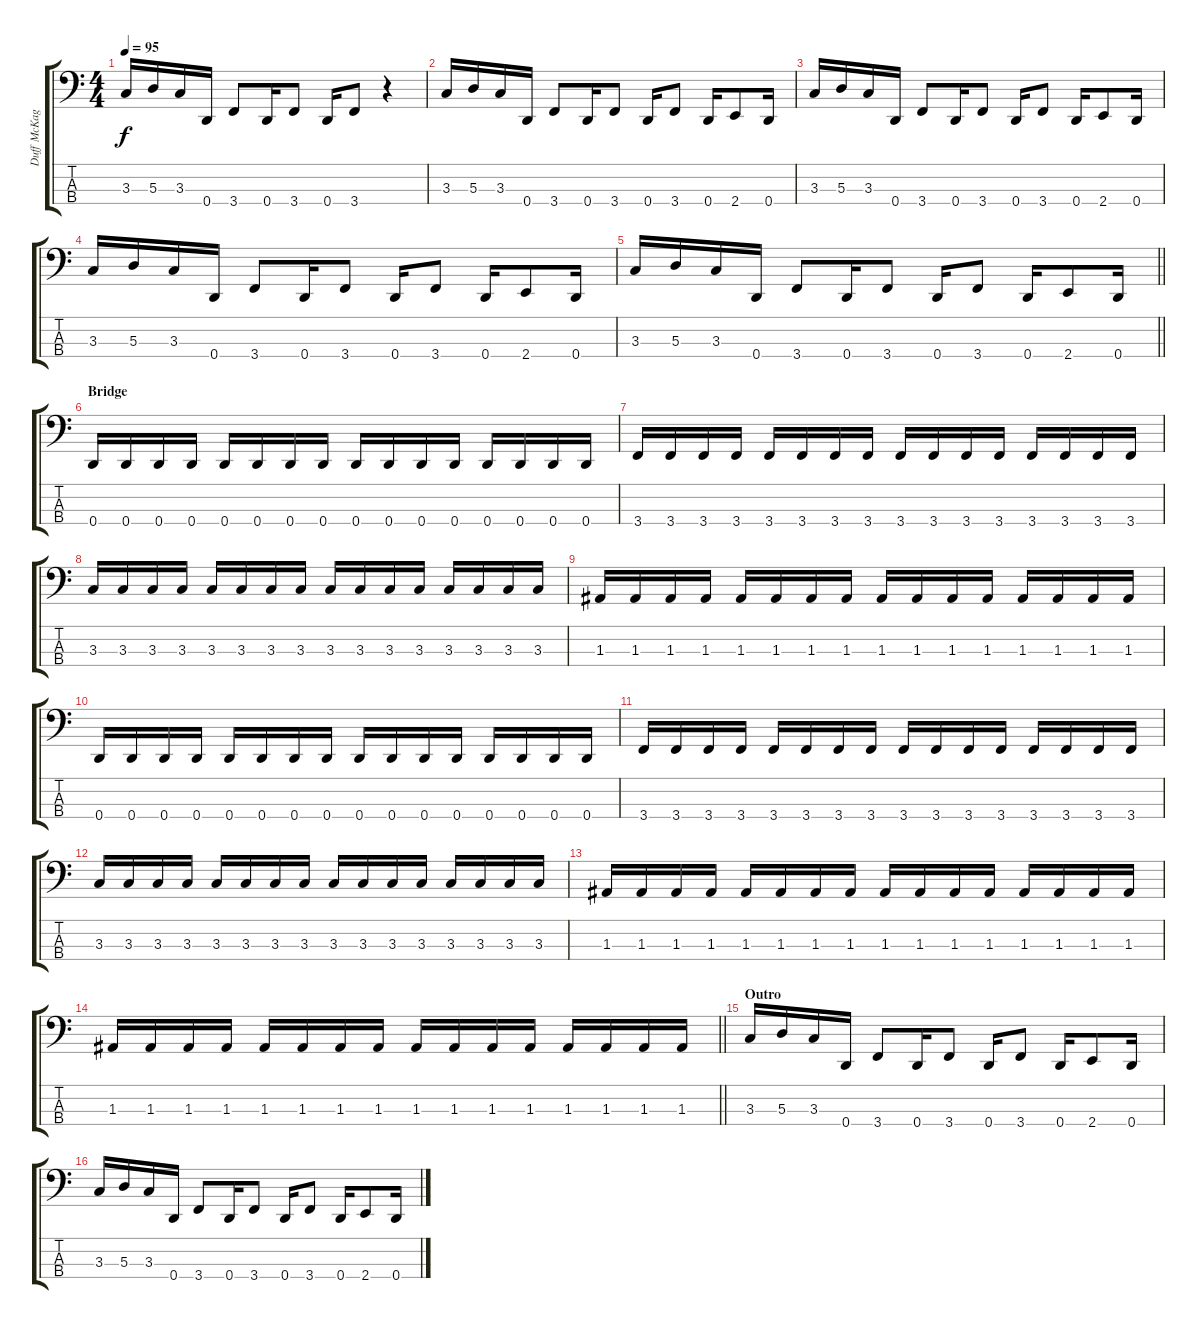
\track ("Duff McKagan" "Duff McKag") {instrument electricbassfinger}
\staff {score tabs}
\tuning (G2 D2 A1 D1) {hide}
\ts (4 4)
\tempo 95
\clef f4
\ks c
3.3.16{dy f} 5.3.16 3.3.16 0.4.16 3.4.8 0.4.16 3.4.8 0.4.16 3.4.8 r.4 |
3.3.16 5.3.16 3.3.16 0.4.16 3.4.8 0.4.16 3.4.8 0.4.16 3.4.8 0.4.16 2.4.8 0.4.16 |
3.3.16 5.3.16 3.3.16 0.4.16 3.4.8 0.4.16 3.4.8 0.4.16 3.4.8 0.4.16 2.4.8 0.4.16 |
3.3.16 5.3.16 3.3.16 0.4.16 3.4.8 0.4.16 3.4.8 0.4.16 3.4.8 0.4.16 2.4.8 0.4.16 |
\barLineRight lightlight
3.3.16 5.3.16 3.3.16 0.4.16 3.4.8 0.4.16 3.4.8 0.4.16 3.4.8 0.4.16 2.4.8 0.4.16 |
\section ("" "Bridge")
0.4.16 0.4.16 0.4.16 0.4.16 0.4.16 0.4.16 0.4.16 0.4.16 0.4.16 0.4.16 0.4.16 0.4.16 0.4.16 0.4.16 0.4.16 0.4.16 |
3.4.16 3.4.16 3.4.16 3.4.16 3.4.16 3.4.16 3.4.16 3.4.16 3.4.16 3.4.16 3.4.16 3.4.16 3.4.16 3.4.16 3.4.16 3.4.16 |
3.3.16 3.3.16 3.3.16 3.3.16 3.3.16 3.3.16 3.3.16 3.3.16 3.3.16 3.3.16 3.3.16 3.3.16 3.3.16 3.3.16 3.3.16 3.3.16 |
1.3.16 1.3.16 1.3.16 1.3.16 1.3.16 1.3.16 1.3.16 1.3.16 1.3.16 1.3.16 1.3.16 1.3.16 1.3.16 1.3.16 1.3.16 1.3.16 |
0.4.16 0.4.16 0.4.16 0.4.16 0.4.16 0.4.16 0.4.16 0.4.16 0.4.16 0.4.16 0.4.16 0.4.16 0.4.16 0.4.16 0.4.16 0.4.16 |
3.4.16 3.4.16 3.4.16 3.4.16 3.4.16 3.4.16 3.4.16 3.4.16 3.4.16 3.4.16 3.4.16 3.4.16 3.4.16 3.4.16 3.4.16 3.4.16 |
3.3.16 3.3.16 3.3.16 3.3.16 3.3.16 3.3.16 3.3.16 3.3.16 3.3.16 3.3.16 3.3.16 3.3.16 3.3.16 3.3.16 3.3.16 3.3.16 |
1.3.16 1.3.16 1.3.16 1.3.16 1.3.16 1.3.16 1.3.16 1.3.16 1.3.16 1.3.16 1.3.16 1.3.16 1.3.16 1.3.16 1.3.16 1.3.16 |
\barLineRight lightlight
1.3.16 1.3.16 1.3.16 1.3.16 1.3.16 1.3.16 1.3.16 1.3.16 1.3.16 1.3.16 1.3.16 1.3.16 1.3.16 1.3.16 1.3.16 1.3.16 |
\section ("" "Outro")
3.3.16 5.3.16 3.3.16 0.4.16 3.4.8 0.4.16 3.4.8 0.4.16 3.4.8 0.4.16 2.4.8 0.4.16 |
3.3.16 5.3.16 3.3.16 0.4.16 3.4.8 0.4.16 3.4.8 0.4.16 3.4.8 0.4.16 2.4.8 0.4.16
